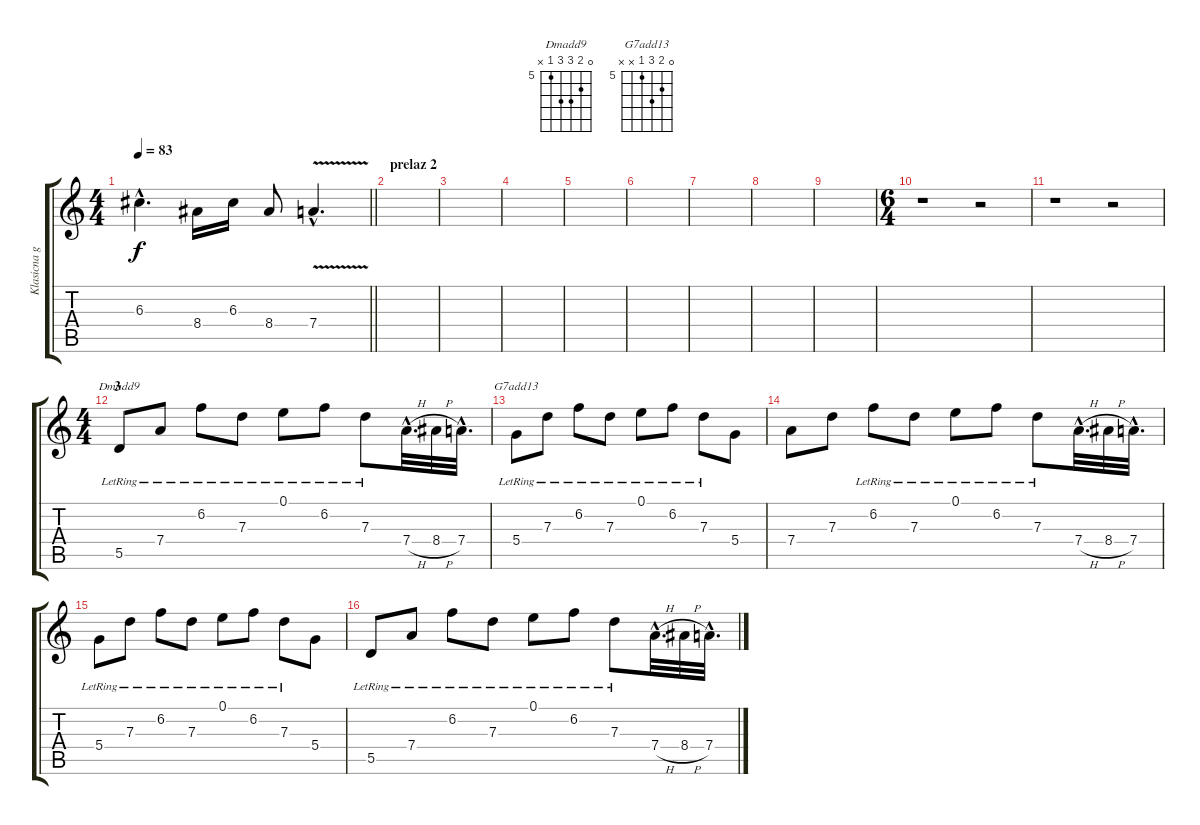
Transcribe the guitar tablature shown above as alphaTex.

\track ("Klasicna gitara" "Klasicna g") {instrument acousticguitarnylon}
\staff {score tabs}
\tuning (E4 B3 G3 D3 A2 E2) {hide}
\chord ("Dmadd9" 0 6 7 7 5 x) {firstfret 5}
\chord ("G7add13" 0 6 7 5 x x) {firstfret 5}
\ts (4 4)
\tempo 83
\clef g2
\barLineRight lightlight
\ks c
6.3{hac}.4{d dy f} 8.4.16 6.3.16 8.4.8 7.4{v hac}.4{d} |
\section ("" "prelaz 2")
|
|
|
|
|
|
|
|
\ts (6 4)
r.1 r.2 |
r.1 r.2 |
\ts (4 4)
\section ("" "3")
5.5{lr}.8{ch "Dmadd9" volume 10} 7.4{lr}.8 6.2{lr}.8 7.3{lr}.8 0.1{lr}.8 6.2{lr}.8 7.3{lr}.8 7.4{h hac}.32{d} 8.4{h}.32 7.4{hac}.32{d} |
5.4{lr}.8{ch "G7add13"} 7.3{lr}.8 6.2{lr}.8 7.3{lr}.8 0.1{lr}.8 6.2{lr}.8 7.3{lr}.8 5.4.8 |
7.4.8 7.3.8 6.2{lr}.8 7.3{lr}.8 0.1{lr}.8 6.2{lr}.8 7.3{lr}.8 7.4{h hac}.32{d} 8.4{h}.32 7.4{hac}.32{d} |
5.4{lr}.8 7.3{lr}.8 6.2{lr}.8 7.3{lr}.8 0.1{lr}.8 6.2{lr}.8 7.3{lr}.8 5.4.8 |
5.5{lr}.8 7.4{lr}.8 6.2{lr}.8 7.3{lr}.8 0.1{lr}.8 6.2{lr}.8 7.3{lr}.8 7.4{h hac}.32{d} 8.4{h}.32 7.4{hac}.32{d}
